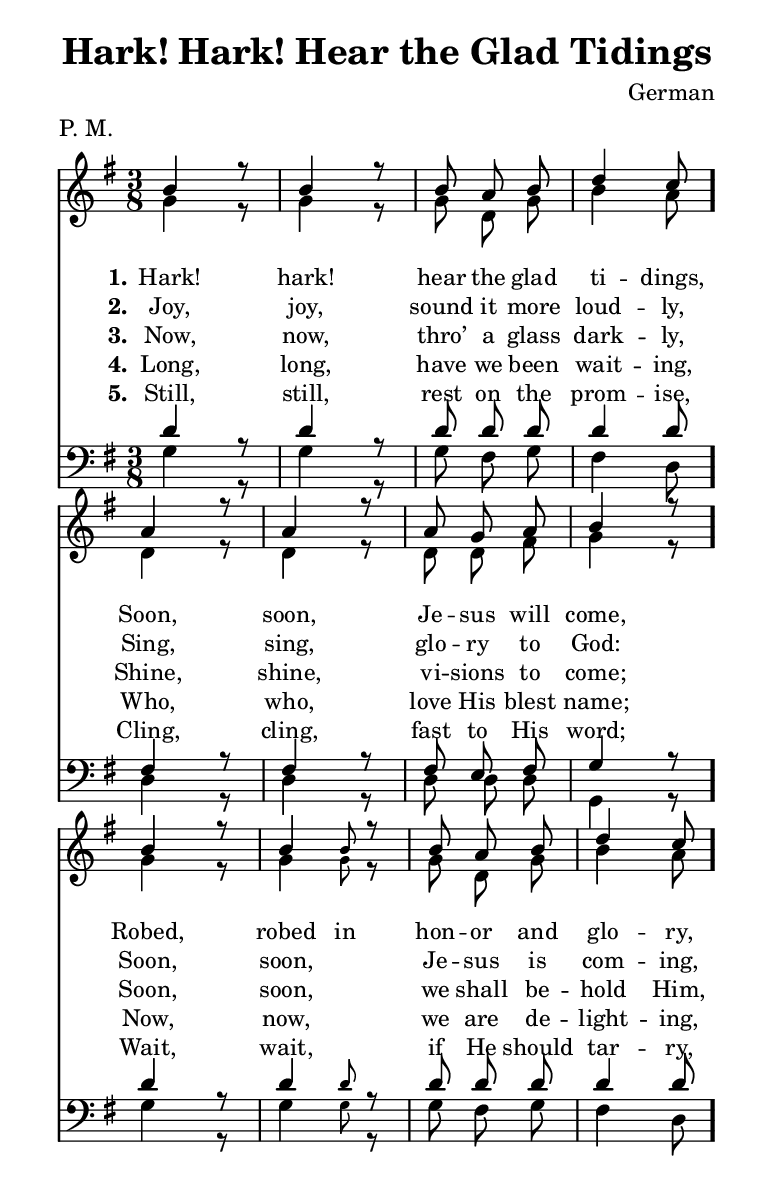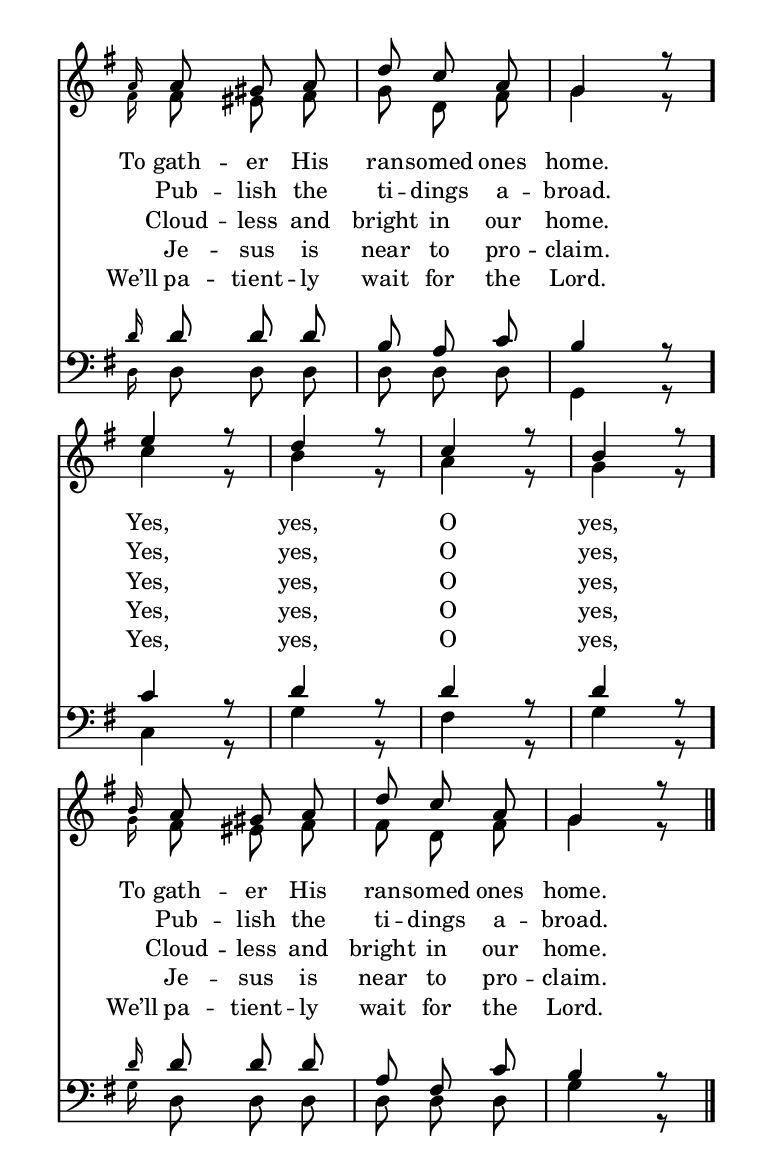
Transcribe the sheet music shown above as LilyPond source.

\include "common/global.ily"
\paper {
  \include "common/paper.ily"
  ragged-bottom = ##t
  ragged-last-bottom = ##t
  systems-per-page = 3
  page-count = ##f
}

\header{
  hymnnumber = "52"
  title = "Hark! Hark! Hear the Glad Tidings"
  tunename = ""
  meter = "P. M."
  %poet = ""
  composer = "German"
  %copyright = ""
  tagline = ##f
}

% for fermata in MIDI
ta = { \tempo 4=70 }
tb = { \tempo 4=35 }

patternAA = { c4 c8 | c4 c8 | c8 c8 c8 | c4 c8 }
patternAB = { c4 c8 | c4 c8 | c8 c8 c8 | c4 c8 }
patternAC = { c4 c8 | c4 \grace c8 c8 | c8 c8 c8 | c4 c8 }
patternBA = { \grace c16 c8 c8 c8 | c8 c8 c8 | c4 c8 }
patternCA = { c4 c8 | c4 c8 | c4 c8 | c4 c8 }

global = {
  \include "common/overrides.ily"
  \override Staff.TimeSignature.style = #'()
  \time 3/8
  \override Score.MetronomeMark.transparent = ##t % hide all fermata changes too
  \ta
  \key g \major
  %\partial 4
  \autoBeamOff
}

notesSoprano = {
\global
\relative c'' {

  \changePitch \patternAA { b r | b r | b a b | d c }
  \changePitch \patternAB { a r | a r | a g a | b r }
  \changePitch \patternAC { b r | b b r | b a b | d c }
  \changePitch \patternBA { a a gis a | d c a | g r }
  \changePitch \patternCA { e' r | d r | c r | b r }
  \changePitch \patternBA { b a gis a | d c a | g r }

  \bar "|."

}
}

notesAlto = {
\global
\relative e' {

  \changePitch \patternAA { g r | g r | g d g | b a }
  \changePitch \patternAB { d, r | d r | d d fis | g r }
  \changePitch \patternAC { g r | g g r | g d g | b a }
  \changePitch \patternBA { fis fis eis fis | g d fis | g r }
  \changePitch \patternCA { c r | b r | a r | g r }
  \changePitch \patternBA { g fis eis fis | fis d fis | g r }

}
}

notesTenor = {
\global
\relative a {

  \changePitch \patternAA { d r | d r | d d d | d d }
  \changePitch \patternAB { fis, r | fis r | fis e fis | g r }
  \changePitch \patternAC { d' r | d d r | d d d | d d }
  \changePitch \patternBA { d d d d | b a c | b r }
  \changePitch \patternCA { c r | d r | d r | d r }
  \changePitch \patternBA { d d d d | a fis c' | b r }

}
}

notesBass = {
\global
\relative f {

  \changePitch \patternAA { g r | g r | g fis g | fis d }
  \changePitch \patternAB { d r | d r | d d d | g, r }
  \changePitch \patternAC { g' r | g g r | g fis g | fis d }
  \changePitch \patternBA { d d d d | d d d | g, r }
  \changePitch \patternCA { c r | g' r | fis r | g r }
  \changePitch \patternBA { g d d d | d d d | g r }

}
}

wordsA = \lyricmode {
\set stanza = "1."

Hark! hark! hear the glad ti -- dings,
Soon, soon, Je -- sus will come, %{HIDE>%} \set includeGraceNotes = ##t %{<HIDE%}
Robed, robed in hon -- or and glo -- ry,
To gath -- er His ran -- somed ones home.
Yes, yes, O yes,
To gath -- er His ran -- somed ones home.  %{HIDE>%} \set includeGraceNotes = ##f %{<HIDE%}

}

wordsB = \lyricmode {
\set stanza = "2."

% measure bars put on second verse instead of first due to unusual line
% splitting
Joy, joy, sound it more loud -- ly, \bar "."
Sing, sing, glo -- ry to God: \bar "." \break
Soon, soon, Je -- sus is com -- ing,
Pub -- lish the ti -- dings a -- broad. \bar "." \break
Yes, yes, O yes,
Pub -- lish the ti -- dings a -- broad. \bar "." \break

}

wordsC = \lyricmode {
\set stanza = "3."

Now, now, thro’ a glass dark -- ly,
Shine, shine, vi -- sions to come;
Soon, soon, we shall be -- hold Him,
Cloud -- less and bright in our home.
Yes, yes, O yes,
Cloud -- less and bright in our home.

}

wordsD = \lyricmode {
\set stanza = "4."

Long, long, have we been wait -- ing,
Who, who, love His blest name;
Now, now, we are de -- light -- ing,
Je -- sus is near to pro -- claim.
Yes, yes, O yes,
Je -- sus is near to pro -- claim.

}

wordsE = \lyricmode {
\set stanza = "5."

% measure bars put partly on fifth verse due to grace notes
Still, still, rest on the prom -- ise,
Cling, cling, fast to His word;
Wait, wait, if He should %{HIDE>%} \set includeGraceNotes = ##t %{<HIDE%} tar -- ry, \bar "."
We’ll pa -- tient -- ly wait for the Lord.
Yes, yes, O yes, \bar "."
We’ll pa -- tient -- ly wait for the Lord. %{HIDE>%} \set includeGraceNotes = ##f %{<HIDE%}

}

\score {
  \context ChoirStaff <<
    \context Staff = upper <<
      \set ChoirStaff.systemStartDelimiter = #'SystemStartBar
      \context Voice  = sopranos { \voiceOne << \notesSoprano >> }
      \context Voice  = altos { \voiceTwo << \notesAlto >> }
      \context Lyrics = one   \lyricsto sopranos \wordsA
      \context Lyrics = two   \lyricsto sopranos \wordsB
      \context Lyrics = three \lyricsto sopranos \wordsC
      \context Lyrics = four  \lyricsto sopranos \wordsD
      \context Lyrics = five  \lyricsto sopranos \wordsE
    >>
    \context Staff = men <<
      \clef bass
      \context Voice  = tenors { \voiceOne << \notesTenor >> }
      \context Voice  = basses { \voiceTwo << \notesBass >> }
    >>
  >>
  \layout {
    \include "common/layout.ily"
  }
  \midi{
    \include "common/midi.ily"
  }
}

\version "2.18.0"  % necessary for upgrading to future LilyPond versions.

% vi:set et ts=2 sw=2 ai nocindent syntax=lilypond:
